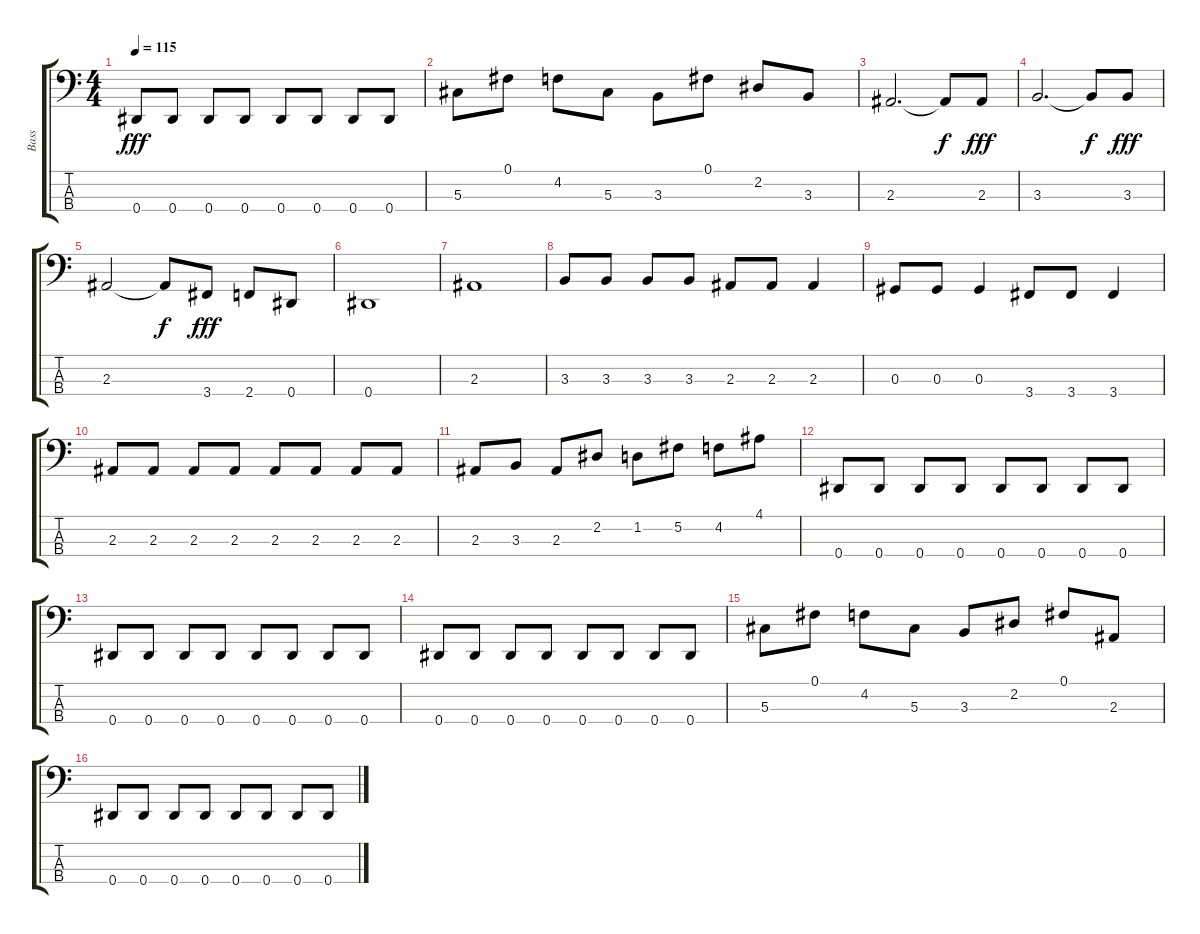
\track ("Bass " "Bass ") {instrument electricbasspick}
\staff {score tabs}
\tuning (Gb2 Db2 Ab1 Eb1) {hide}
\ts (4 4)
\tempo 115
\clef f4
\ks c
0.4.8{dy fff} 0.4.8 0.4.8 0.4.8 0.4.8 0.4.8 0.4.8 0.4.8 |
5.3.8 0.1.8 4.2.8 5.3.8 3.3.8 0.1.8 2.2.8 3.3.8 |
2.3.2{d} 2.3{t}.8{dy f} 2.3.8{dy fff} |
3.3.2{d} 3.3{t}.8{dy f} 3.3.8{dy fff} |
2.3.2 2.3{t}.8{dy f} 3.4.8{dy fff} 2.4.8 0.4.8 |
0.4.1 |
2.3.1 |
3.3.8 3.3.8 3.3.8 3.3.8 2.3.8 2.3.8 2.3.4 |
0.3.8 0.3.8 0.3.4 3.4.8 3.4.8 3.4.4 |
2.3.8 2.3.8 2.3.8 2.3.8 2.3.8 2.3.8 2.3.8 2.3.8 |
2.3.8 3.3.8 2.3.8 2.2.8 1.2.8 5.2.8 4.2.8 4.1.8 |
0.4.8 0.4.8 0.4.8 0.4.8 0.4.8 0.4.8 0.4.8 0.4.8 |
0.4.8 0.4.8 0.4.8 0.4.8 0.4.8 0.4.8 0.4.8 0.4.8 |
0.4.8 0.4.8 0.4.8 0.4.8 0.4.8 0.4.8 0.4.8 0.4.8 |
5.3.8 0.1.8 4.2.8 5.3.8 3.3.8 2.2.8 0.1.8 2.3.8 |
0.4.8 0.4.8 0.4.8 0.4.8 0.4.8 0.4.8 0.4.8 0.4.8
